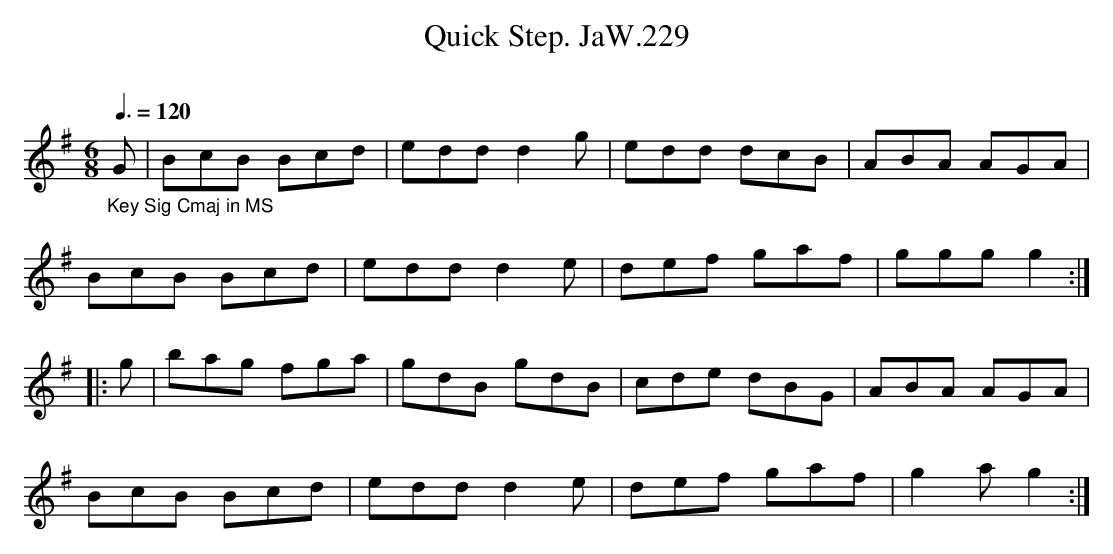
X:1
T:Quick Step. JaW.229
M:6/8
L:1/8
Q:3/8=120
O:
K:G
"_Key Sig Cmaj in MS"G|BcB Bcd|edd d2g|edd dcB|ABA AGA|
BcB Bcd|edd d2e|def gaf|ggg g2:|
|:g|bag fga|gdB gdB|cde dBG|ABA AGA|
BcB Bcd|edd d2e|def gaf|g2a g2:|
